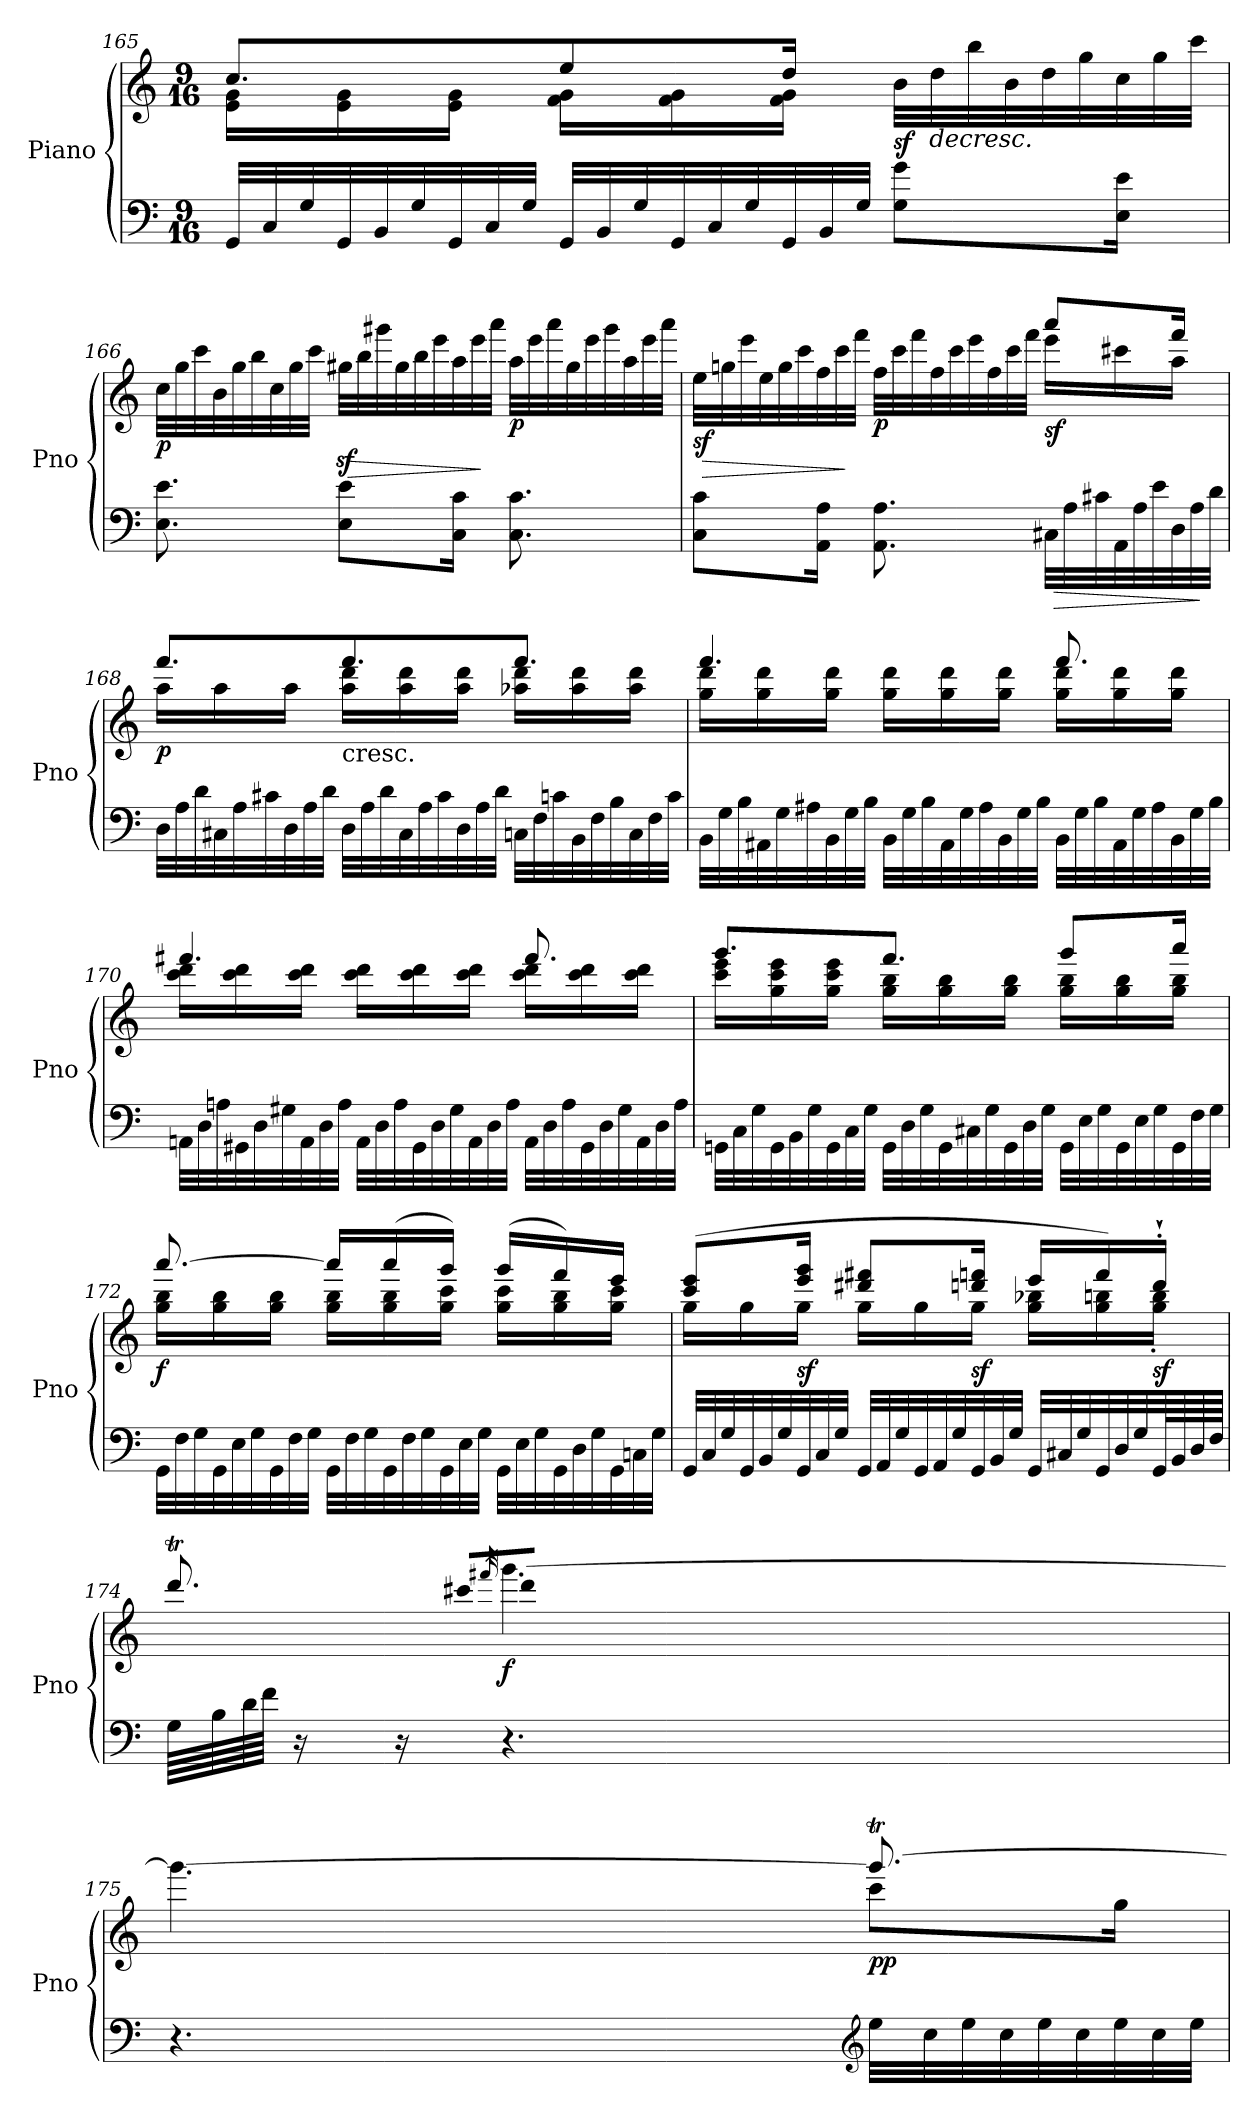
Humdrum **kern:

**kern	**kern	**dynam
*part1	*part1	*part1
*staff2	*staff1	*staff1/2
*I"Piano	*	*
*I'Pno	*	*
!!LO:LB:g=z
*clefF4	*clefG2	*
*k[]	*k[]	*
*C:	*C:	*
*M9/16	*M9/16	*
*Xtuplet	*	*
=165	=165	=165
*	*^	*
48GG/LLL	8.cc/L	16e\ 16g\LL	.
48C/	.	.	.
48G/	.	.	.
48GG/	.	16e\ 16g\	.
48BB/	.	.	.
48G/	.	.	.
48GG/	.	16e\ 16g\JJ	.
48C/	.	.	.
48G/JJJ	.	.	.
48GG/LLL	8ee/	16f\ 16g\LL	.
48BB/	.	.	.
48G/	.	.	.
48GG/	.	16f\ 16g\	.
48C/	.	.	.
48G/	.	.	.
48GG/	16dd/Jk	16f\ 16g\JJ	.
48BB/	.	.	.
48G/JJJ	.	.	.
*	*Xtuplet	*	*
!	!	!	!LO:DY:b
8G\ 8g\L	48b\LLL	8.ryy	sf
!	!	!	!LO:HP:b
.	48dd\	.	>
.	48bb\	.	.
.	48b\	.	.
.	48dd\	.	.
.	48gg\	.	.
16E\ 16e\Jk	48cc\	.	.
.	48gg\	.	.
.	48ccc\JJJ	.	.
*	*v	*v	*
=166	=166	=166
!	!	!LO:DY:b
8.E\ 8.e\	48cc\LLL	p
.	48gg\	.
.	48ccc\	.
.	48b\	.
.	48gg\	.
.	48bb\	.
.	48cc\	.
.	48gg\	.
.	48ccc\JJJ	.
8E\ 8e\L	48gg#Xz<\LLL	.
!	!	!LO:HP:b
.	48bb\	>
.	48ggg#X\	.
.	48gg#\	.
.	48bb\	.
.	48eee\	.
16C\ 16c\Jk	48aa\	.
.	48eee\	.
.	48aaa\JJJ	]
!	!	!LO:DY:b
8.C\ 8.c\	48aa\LLL	p
.	48eee\	.
.	48aaa\	.
.	48gg#\	.
.	48eee\	.
.	48ggg#\	.
.	48aa\	.
.	48eee\	.
.	48aaa\JJJ	.
!!LO:LB:g=z
=167	=167	=167
*	*^	*
!	!	!	!LO:DY:b
8C\ 8c\L	48ee\LLL	4.ryy	sf
!	!	!	!LO:HP:b
.	48ggn\	.	>
.	48eee\	.	.
.	48ee\	.	.
.	48gg\	.	.
.	48ccc\	.	.
16AA\ 16A\Jk	48ff\	.	.
.	48ccc\	.	.
.	48fff\JJJ	.	]
!	!	!	!LO:DY:b
8.AA\ 8.A\	48ff\LLL	.	p
.	48ccc\	.	.
.	48fff\	.	.
.	48ff\	.	.
.	48ccc\	.	.
.	48eee\	.	.
.	48ff\	.	.
.	48ccc\	.	.
.	48fff\JJJ	.	.
!	!	!	!LO:DY:b
48C#X\LLL	8aaa/L	16eee\LL	sf
!	!	!	!LO:HP:b=2
48A\	.	.	>
48c#X\	.	.	.
48AA\	.	16ccc#X\	.
48A\	.	.	.
48e\	.	.	.
48D\	16fff/Jk	16aa\JJ	.
48A\	.	.	.
48d\JJJ	.	.	]
=168	=168	=168	=168
!	!	!	!LO:DY:b
48D\LLL	8.fff/L	16aa\LL	p
48A\	.	.	.
48d\	.	.	.
48C#X\	.	16aa\	.
48A\	.	.	.
48c#X\	.	.	.
48D\	.	16aa\JJ	.
48A\	.	.	.
48d\JJJ	.	.	.
!	!LO:TX:b:t=cresc.	!	!
48D\LLL	8.fff/	16aa\ 16ddd\LL	.
48A\	.	.	.
48d\	.	.	.
48C#\	.	16aa\ 16ddd\	.
48A\	.	.	.
48c#\	.	.	.
48D\	.	16aa\ 16ddd\JJ	.
48A\	.	.	.
48d\JJJ	.	.	.
48Cn\LLL	8.fff/J	16aa-X\ 16ddd\LL	.
48F\	.	.	.
48cn\	.	.	.
48BB\	.	16aa-\ 16ddd\	.
48F\	.	.	.
48B\	.	.	.
48C\	.	16aa-\ 16ddd\JJ	.
48F\	.	.	.
48c\JJJ	.	.	.
!!LO:PB:g=z	!!
=169	=169	=169	=169
48BB\LLL	4.fff/	16gg\ 16ddd\LL	.
48G\	.	.	.
48B\	.	.	.
48AA#X\	.	16gg\ 16ddd\	.
48G\	.	.	.
48A#X\	.	.	.
48BB\	.	16gg\ 16ddd\JJ	.
48G\	.	.	.
48B\JJJ	.	.	.
48BB\LLL	.	16gg\ 16ddd\LL	.
48G\	.	.	.
48B\	.	.	.
48AA#\	.	16gg\ 16ddd\	.
48G\	.	.	.
48A#\	.	.	.
48BB\	.	16gg\ 16ddd\JJ	.
48G\	.	.	.
48B\JJJ	.	.	.
48BB\LLL	8.fff/	16gg\ 16ddd\LL	.
48G\	.	.	.
48B\	.	.	.
48AA#\	.	16gg\ 16ddd\	.
48G\	.	.	.
48A#\	.	.	.
48BB\	.	16gg\ 16ddd\JJ	.
48G\	.	.	.
48B\JJJ	.	.	.
=170	=170	=170	=170
48AAn\LLL	4.fff#X/	16ccc\ 16ddd\LL	.
48D\	.	.	.
48An\	.	.	.
48GG#X\	.	16ccc\ 16ddd\	.
48D\	.	.	.
48G#X\	.	.	.
48AA\	.	16ccc\ 16ddd\JJ	.
48D\	.	.	.
48A\JJJ	.	.	.
48AA\LLL	.	16ccc\ 16ddd\LL	.
48D\	.	.	.
48A\	.	.	.
48GG#\	.	16ccc\ 16ddd\	.
48D\	.	.	.
48G#\	.	.	.
48AA\	.	16ccc\ 16ddd\JJ	.
48D\	.	.	.
48A\JJJ	.	.	.
48AA\LLL	8.fff#/	16ccc\ 16ddd\LL	.
48D\	.	.	.
48A\	.	.	.
48GG#\	.	16ccc\ 16ddd\	.
48D\	.	.	.
48G#\	.	.	.
48AA\	.	16ccc\ 16ddd\JJ	.
48D\	.	.	.
48A\JJJ	.	.	.
!!LO:LB:g=z	!!
=171	=171	=171	=171
48GGn\LLL	8.ggg/L	16ccc\ 16eee\LL	.
48C\	.	.	.
48G\	.	.	.
48GG\	.	16gg\ 16ccc\ 16eee\	.
48BB\	.	.	.
48G\	.	.	.
48GG\	.	16gg\ 16ccc\ 16eee\JJ	.
48C\	.	.	.
48G\JJJ	.	.	.
48GG\LLL	8.fff/J	16gg\ 16bb\LL	.
48D\	.	.	.
48G\	.	.	.
48GG\	.	16gg\ 16bb\	.
48C#X\	.	.	.
48G\	.	.	.
48GG\	.	16gg\ 16bb\JJ	.
48D\	.	.	.
48G\JJJ	.	.	.
48GG\LLL	8ggg/L	16gg\ 16bb\LL	.
48E\	.	.	.
48G\	.	.	.
48GG\	.	16gg\ 16bb\	.
48E\	.	.	.
48G\	.	.	.
48GG\	16aaa/Jk	16gg\ 16bb\JJ	.
48F\	.	.	.
48G\JJJ	.	.	.
=172	=172	=172	=172
!	!	!	!LO:DY:b
48GG\LLL	[8.aaa/	16gg\ 16bb\LL	f
48F\	.	.	.
48G\	.	.	.
48GG\	.	16gg\ 16bb\	.
48E\	.	.	.
48G\	.	.	.
48GG\	.	16gg\ 16bb\JJ	.
48F\	.	.	.
48G\JJJ	.	.	.
48GG\LLL	16aaa/LL]	16gg\ 16bb\LL	.
48F\	.	.	.
48G\	.	.	.
48GG\	(16aaa/	16gg\ 16bb\	.
48F\	.	.	.
48G\	.	.	.
48GG\	16ggg/JJ)	16gg\ 16ccc\JJ	.
48E\	.	.	.
48G\JJJ	.	.	.
48GG\LLL	(16ggg/LL	16gg\ 16ccc\LL	.
48E\	.	.	.
48G\	.	.	.
48GG\	16fff/)	16gg\ 16bb\	.
48D\	.	.	.
48G\	.	.	.
48GG\	16eee/JJ	16gg\ 16ccc\JJ	.
48Cn\	.	.	.
48G\JJJ	.	.	.
!!LO:LB:g=z	!!
=173	=173	=173	=173
48GG/LLL	(8ccc/ 8eee/L	16gg\LL	.
48C/	.	.	.
48G/	.	.	.
48GG/	.	16gg\	.
48BB/	.	.	.
48G/	.	.	.
!	!	!	!LO:DY:b
48GG/	16eee/ 16ggg/Jk	16gg\JJ	sf
48C/	.	.	.
48G/JJJ	.	.	.
48GG/LLL	8ddd#X/ 8fff#X/L	16gg\LL	.
48AA/	.	.	.
48G/	.	.	.
48GG/	.	16gg\	.
48AA/	.	.	.
48G/	.	.	.
!	!	!	!LO:DY:b
48GG/	16dddn/ 16fffn/Jk	16gg\JJ	sf
48BB/	.	.	.
48G/JJJ	.	.	.
48GG/LLL	16eee/LL	16gg\ 16bb-X\LL	.
48C#X/	.	.	.
48G/	.	.	.
48GG/	16fff/)	16gg\ 16bbn\	.
48D/	.	.	.
48G/	.	.	.
!	!	!	!LO:DY:b
64GG/L	16ddd`'/JJ	16gg\' 16bb\'JJ	sf
64BB/	.	.	.
64D/	.	.	.
64F/JJJJ	.	.	.
=174	=174	=174	=174
64G\LLLL	8.dddT/	96dddyy	.
.	.	96eeeyy	.
64B\	.	.	.
.	.	96dddyy	.
64d\	.	96eeeyy	.
.	.	96dddyy	.
64f\JJJJ	.	.	.
.	.	96eeeyy	.
16r	.	96dddyy	.
.	.	96eeeyy	.
.	.	96dddyy	.
.	.	96eeeyy	.
.	.	96dddyy	.
.	.	96eeeyy	.
!	!	!LO:N:vis=128.	!
16r	.	1920%13dddTTTyy	.
!	!	!LO:N:vis=128.	!
.	.	1920%13eeeyy	.
!	!	!LO:N:vis=128.	!
.	.	1920%13dddyy	.
.	.	1920ryy	.
.	.	48ccc#X/LLL	.
.	.	48ddd/JJJ	.
.	32qfff#XTTTt/	.	.
!	!	!	!LO:DY:b
4.r	[4.gggTTTT\	96fff#yy	f
.	.	96gggyy	.
.	.	96aaayy	.
.	.	96gggyy	.
.	.	96aaayy	.
.	.	96gggyy	.
.	.	96aaayy	.
.	.	96gggyy	.
.	.	96aaayy	.
.	.	96gggyy	.
.	.	96aaayy	.
.	.	96gggyy	.
.	.	96aaayy	.
.	.	96gggyy	.
.	.	96aaayy	.
.	.	96gggyy	.
.	.	96aaayy	.
.	.	96gggyy	.
.	.	96aaayy	.
.	.	96gggyy	.
.	.	96aaayy	.
.	.	96gggyy	.
.	.	96aaayy	.
.	.	96gggyy	.
.	.	96aaayy	.
.	.	96gggyy	.
.	.	96aaayy	.
.	.	96gggyy	.
.	.	96aaayy	.
.	.	96gggyy	.
.	.	96aaayy	.
.	.	96gggyy	.
.	.	96aaayy	.
.	.	96gggyy	.
!	!	!LO:N:vis=128.	!
.	.	1920%13aaayy	.
!	!	!LO:N:vis=128.	!
.	.	1920%13gggyy	.
!	!	!LO:N:vis=128.	!
.	.	1920%13aaayy	.
.	.	1920ryy	.
!!LO:LB:g=z
=175	=175	=175	=175
*	*	*^	*
4.r	4.ggg\_	96gggyy	4.ryy	.
.	.	96aaayy	.	.
.	.	96gggyy	.	.
.	.	96aaayy	.	.
.	.	96gggyy	.	.
.	.	96aaayy	.	.
.	.	96gggyy	.	.
.	.	96aaayy	.	.
.	.	96gggyy	.	.
.	.	96aaayy	.	.
.	.	96gggyy	.	.
.	.	96aaayy	.	.
.	.	96gggyy	.	.
.	.	96aaayy	.	.
.	.	96gggyy	.	.
.	.	96aaayy	.	.
.	.	96gggyy	.	.
.	.	96aaayy	.	.
.	.	96gggyy	.	.
.	.	96aaayy	.	.
.	.	96gggyy	.	.
.	.	96aaayy	.	.
.	.	96gggyy	.	.
.	.	96aaayy	.	.
.	.	96gggyy	.	.
.	.	96aaayy	.	.
.	.	96gggyy	.	.
.	.	96aaayy	.	.
.	.	96gggyy	.	.
.	.	96aaayy	.	.
.	.	96gggyy	.	.
.	.	96aaayy	.	.
.	.	96gggyy	.	.
.	.	96aaaTTTyy	.	.
.	.	96gggyy	.	.
.	.	96aaayy	.	]
*clefG2	*	*	*	*
!	!	!	!	!LO:DY:b
48ee\LLL	8.gggT/_	96gggyy	8ccc\L	pp
.	.	96aaayy	.	.
48cc\	.	96gggyy	.	.
.	.	96aaayy	.	.
48ee\	.	96gggyy	.	.
.	.	96aaayy	.	.
48cc\	.	96gggyy	.	.
.	.	96aaayy	.	.
48ee\	.	96gggyy	.	.
.	.	96aaayy	.	.
48cc\	.	96gggyy	.	.
.	.	96aaayy	.	.
48ee\	.	96gggyy	16gg\Jk	.
.	.	96aaayy	.	.
48cc\	.	96gggyy	.	.
.	.	96aaayy	.	.
48ee\JJJ	.	96gggyy	.	.
.	.	96aaayy	.	.
*	*v	*v	*v	*
=	=	=
*-	*-	*-
